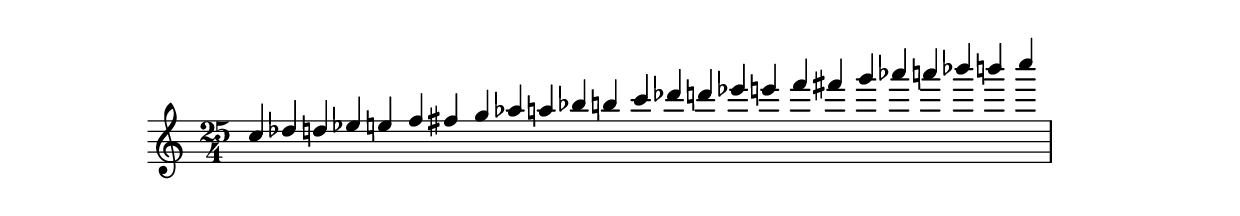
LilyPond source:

\version "2.18.2" \score { \new Staff << \new Voice { \set midiInstrument = #"piano" \voiceOne
 \key c \major \time 25/4
\override Voice.TextScript.font-size = #-4
 { c'' des'' d'' ees'' e'' f'' fis'' g'' aes'' a'' bes'' b'' c''' des''' d''' ees''' e''' f''' fis''' g''' aes''' a''' bes''' b''' c''''  } 
 } >> \layout { } \midi { \context { \Staff \remove "Staff_performer" }
\context { \Voice \consists "Staff_performer" } \tempo 2 = 60 } }
\paper{oddHeaderMarkup = ##f oddFooterMarkup = ##f}
